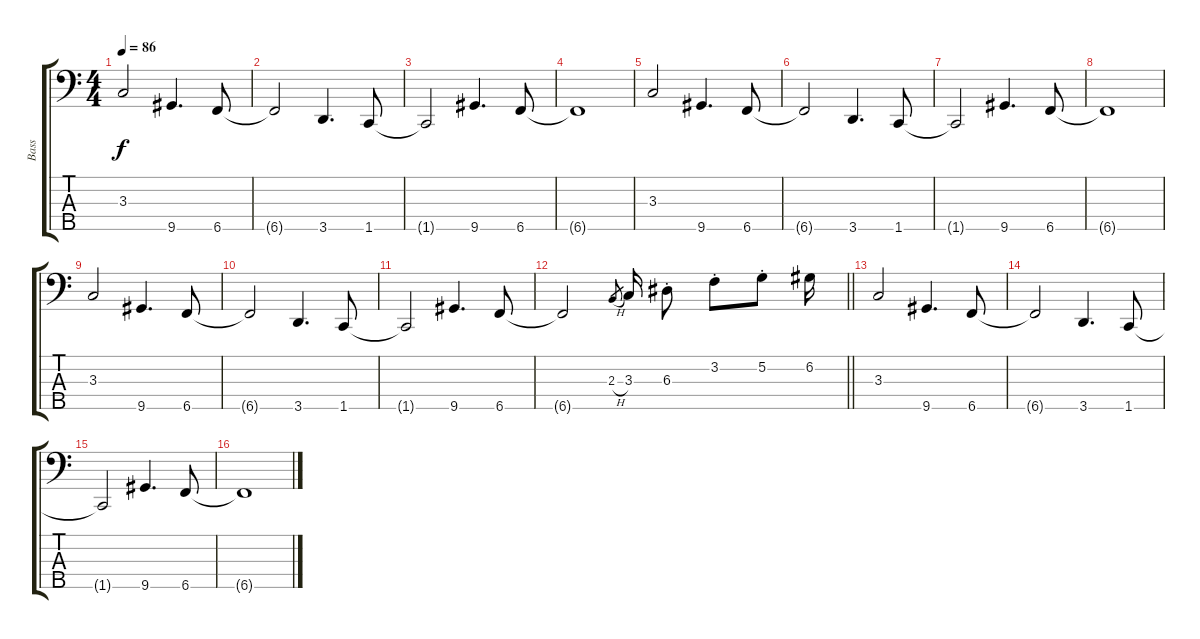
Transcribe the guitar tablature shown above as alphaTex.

\track ("Bass" "Bass") {instrument electricbassfinger}
\staff {score tabs}
\tuning (G2 D2 A1 E1 B0) {hide}
\ts (4 4)
\tempo 86
\clef f4
\ks aminor
3.3.2{dy f} 9.5.4{d} 6.5.8 |
6.5{t}.2 3.5.4{d} 1.5.8 |
1.5{t}.2 9.5.4{d} 6.5.8 |
6.5{t}.1 |
3.3.2 9.5.4{d} 6.5.8 |
6.5{t}.2 3.5.4{d} 1.5.8 |
1.5{t}.2 9.5.4{d} 6.5.8 |
6.5{t}.1 |
3.3.2 9.5.4{d} 6.5.8 |
6.5{t}.2 3.5.4{d} 1.5.8 |
1.5{t}.2 9.5.4{d} 6.5.8 |
\barLineRight lightlight
6.5{t}.2 2.3{h}.8{gr} 3.3.16{beam split} 6.3{st}.8{beam split} 3.2{st}.8{beam merge} 5.2{st}.8{beam split} 6.2.16 |
3.3.2 9.5.4{d} 6.5.8 |
6.5{t}.2 3.5.4{d} 1.5.8 |
1.5{t}.2 9.5.4{d} 6.5.8 |
6.5{t}.1
